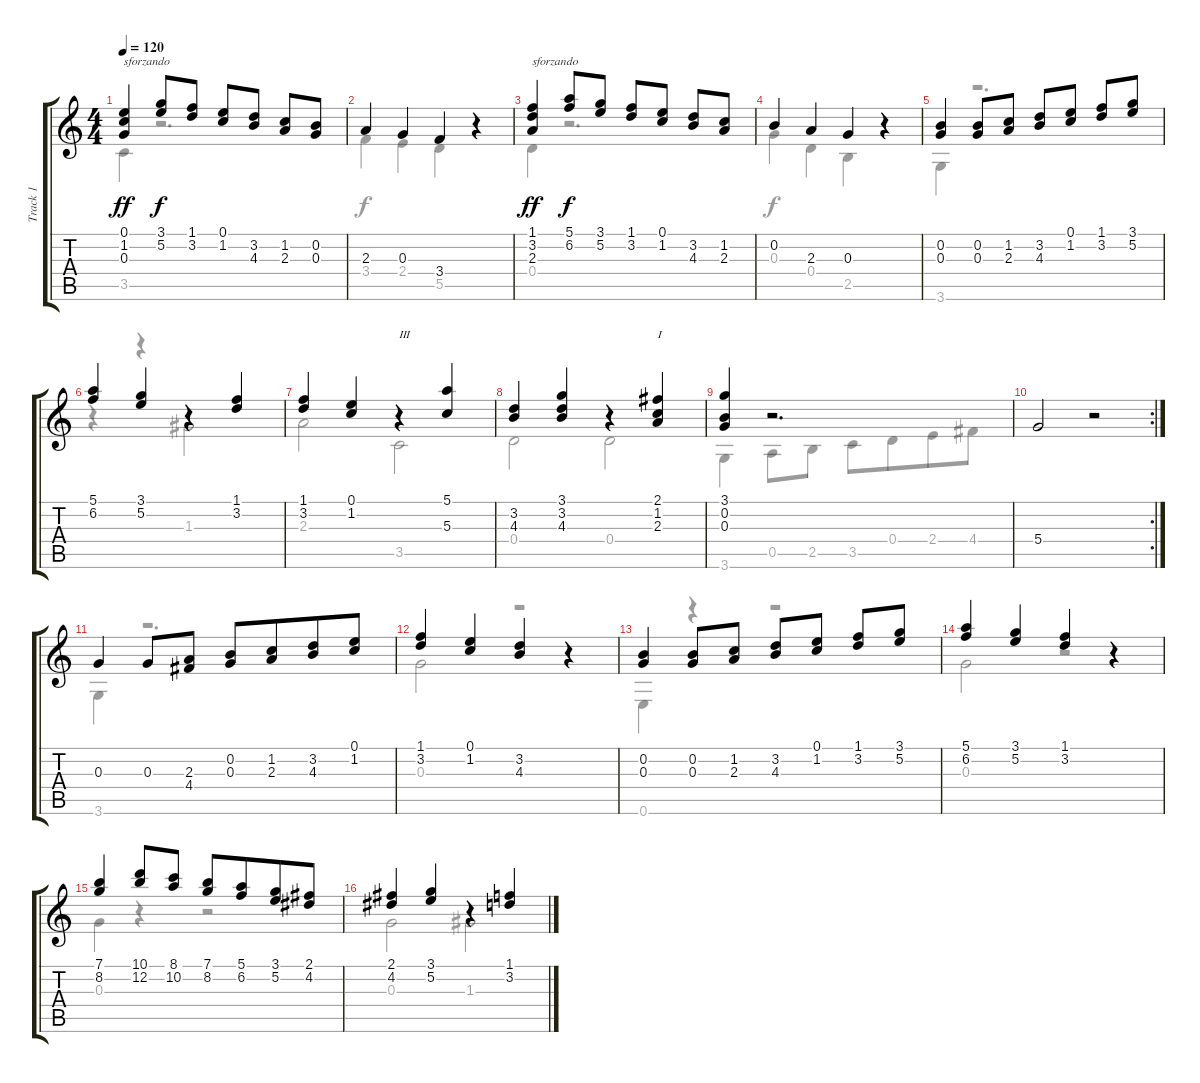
\track ("Track 1" "Track 1") {instrument acousticguitarsteel}
\staff {score tabs}
\tuning (E4 B3 G3 D3 A2 E2) {hide}
\voice
\ts (4 4)
\tempo 120
\clef g2
\ks c
(0.1 1.2 0.3).4{txt "sforzando" dy ff instrument acousticguitarsteel} (3.1 5.2).8{dy f} (1.1 3.2).8 (0.1 1.2).8 (3.2 4.3).8 (1.2 2.3).8 (0.2 0.3).8 |
2.3.4 0.3.4 3.4.4 r.4 |
(1.1 3.2 2.3).4{txt "sforzando" dy ff} (5.1 6.2).8{dy f} (3.1 5.2).8 (1.1 3.2).8 (0.1 1.2).8 (3.2 4.3).8 (1.2 2.3).8 |
0.2.4 2.3.4 0.3.4 r.4 |
(0.2 0.3).4 (0.2 0.3).8 (1.2 2.3).8 (3.2 4.3).8 (0.1 1.2).8 (1.1 3.2).8 (3.1 5.2).8 |
(5.1 6.2).4 (3.1 5.2).4 r.4 (1.1 3.2).4 |
(1.1 3.2).4 (0.1 1.2).4 r.4{txt "III"} (5.1 5.3).4 |
(3.2 4.3).4 (3.1 3.2 4.3).4 r.4 (2.1 1.2 2.3).4{txt "I"} |
(3.1 0.2 0.3).4 r.2{d} |
\rc 2
5.4.2 r.2 |
0.3.4 0.3.8 (2.3 4.4).8 (0.2 0.3).8 (1.2 2.3).8{beam merge} (3.2 4.3).8 (0.1 1.2).8 |
(1.1 3.2).4 (0.1 1.2).4 (3.2 4.3).4 r.4 |
(0.2 0.3).4 (0.2 0.3).8 (1.2 2.3).8 (3.2 4.3).8 (0.1 1.2).8 (1.1 3.2).8 (3.1 5.2).8 |
(5.1 6.2).4 (3.1 5.2).4 (1.1 3.2).4 r.4 |
(7.1 8.2).4 (10.1 12.2).8 (8.1 10.2).8 (7.1 8.2).8 (5.1 6.2).8{beam merge} (3.1 5.2).8 (2.1 4.2).8 |
(2.1 4.2).4 (3.1 5.2).4 r.4 (1.1 3.2).4
\voice
\clef g2
\ottava regular
\simile none
\ks c
3.5.4{dy ff} r.2{d} |
3.4.4{dy f} 2.4.4 5.5.4 r.4 |
0.4.4{dy ff} r.2{d} |
0.3.4{dy f} 0.4.4 2.5.4 r.4 |
3.6.4 r.2{d} |
r.4 r.4 1.3.2 |
2.3.2 3.5.2 |
0.4.2 0.4.2 |
3.6.4 0.5.8 2.5.8{beam split} 3.5.8 0.4.8{beam merge} 2.4.8 4.4.8 |
|
3.6.4 r.2{d} |
0.3.2 r.2 |
0.6.4 r.4 r.2 |
0.3.2 r.2 |
0.3.4 r.4 r.2 |
0.3.2 1.3.2
